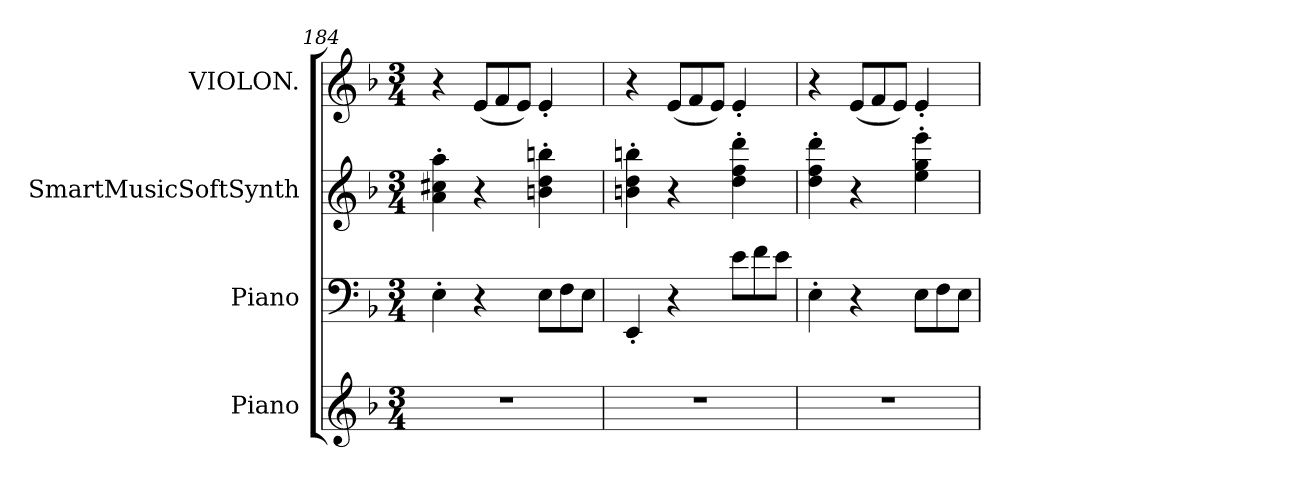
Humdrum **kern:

**kern	**kern	**kern	**kern
*part4	*part3	*part2	*part1
*staff4	*staff3	*staff2	*staff1
*I"Piano	*I"Piano	*I"SmartMusicSoftSynth	*I"VIOLON.
*I'P.	*	*	*
*clefG2	*clefF4	*clefG2	*clefG2
*k[b-]	*k[b-]	*k[b-]	*k[b-]
*M3/4	*M3/4	*M3/4	*M3/4
=184	=184	=184	=184
2.r	4E'\	4a'\ 4cc#X'\ 4aa'\	4r
*	*	*	*Xtuplet
.	4r	4r	(12e/L
.	.	.	12f/
.	.	.	12e/J)
*	*Xtuplet	*	*
.	12E\L	4bn'\ 4dd'\ 4bbn'\	4e'/
.	12F\	.	.
.	12E\J	.	.
!!LO:PB:g=z
=185	=185	=185	=185
2.r	4EE'/	4bn'\ 4dd'\ 4bbn'\	4r
.	4r	4r	(12e/L
.	.	.	12f/
.	.	.	12e/J)
.	12e\L	4dd'\ 4ff'\ 4ddd'\	4e'/
.	12f\	.	.
.	12e\J	.	.
=186	=186	=186	=186
2.r	4E'\	4dd'\ 4ff'\ 4ddd'\	4r
.	4r	4r	(12e/L
.	.	.	12f/
.	.	.	12e/J)
.	12E\L	4ee'\ 4gg'\ 4eee'\	4e'/
.	12F\	.	.
.	12E\J	.	.
=	=	=	=
*-	*-	*-	*-
